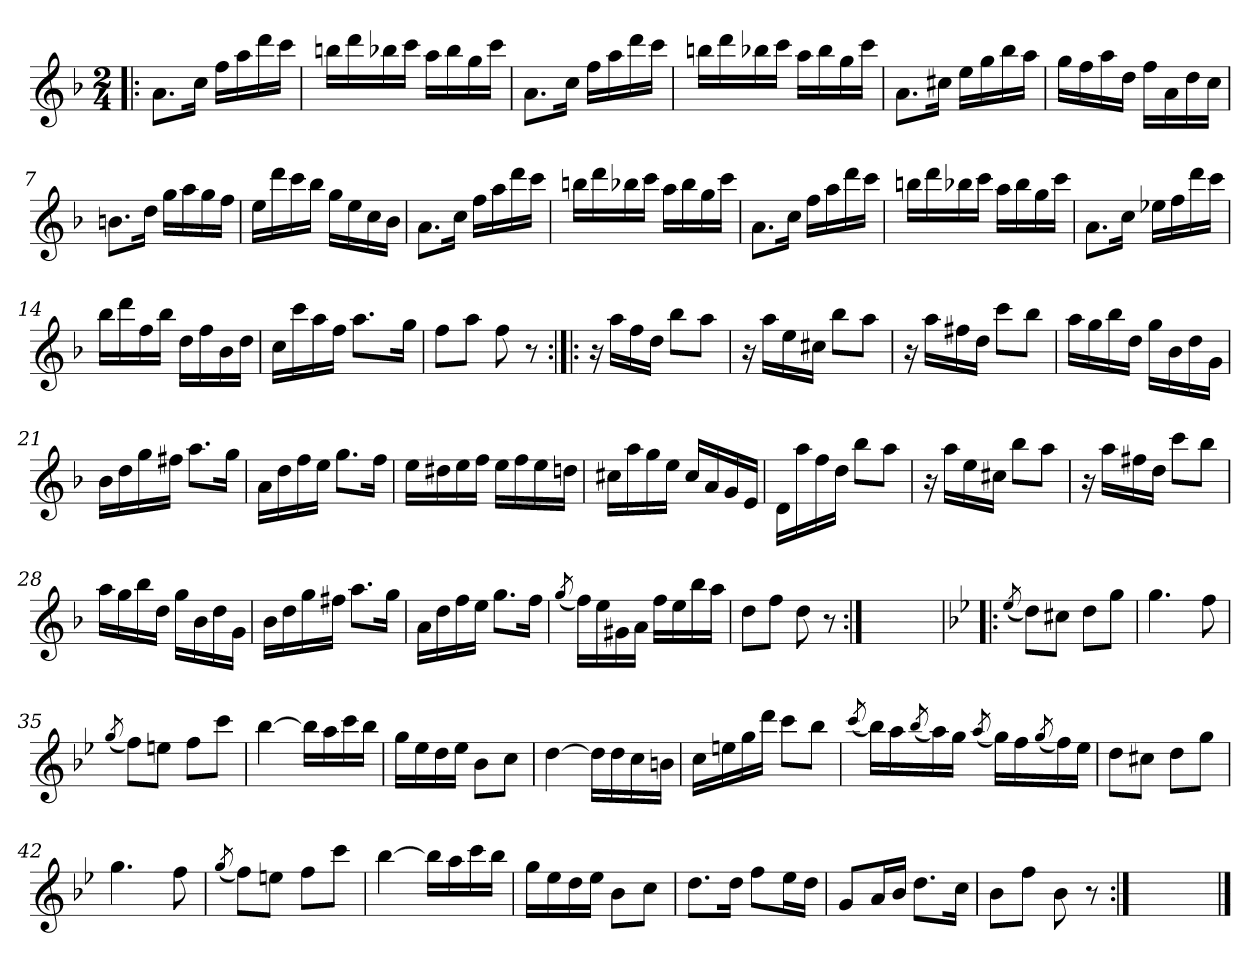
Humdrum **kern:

**kern
*part1
*staff1
*clefG2
*k[b-]
*F:
*M2/4
=1!|:
8.a\L
16cc\Jk
16ff\LL
16aa\
16ddd\
16ccc\JJ
=2
16bbn\LL
16ddd\
16bb-X\
16ccc\JJ
16aa\LL
16bb-\
16gg\
16ccc\JJ
=3
8.a\L
16cc\Jk
16ff\LL
16aa\
16ddd\
16ccc\JJ
=4
16bbn\LL
16ddd\
16bb-X\
16ccc\JJ
16aa\LL
16bb-\
16gg\
16ccc\JJ
!!LO:LB:g=z
=5
8.a\L
16cc#X\Jk
16ee\LL
16gg\
16bb-\
16aa\JJ
=6
16gg\LL
16ff\
16aa\
16dd\JJ
16ff\LL
16a\
16dd\
16cc\JJ
=7
8.bn\L
16dd\Jk
16gg\LL
16aa\
16gg\
16ff\JJ
=8
16ee\LL
16ddd\
16ccc\
16bb-\JJ
16gg\LL
16ee\
16cc\
16b-\JJ
!!LO:LB:g=z
=9
8.a\L
16cc\Jk
16ff\LL
16aa\
16ddd\
16ccc\JJ
=10
16bbn\LL
16ddd\
16bb-X\
16ccc\JJ
16aa\LL
16bb-\
16gg\
16ccc\JJ
=11
8.a\L
16cc\Jk
16ff\LL
16aa\
16ddd\
16ccc\JJ
=12
16bbn\LL
16ddd\
16bb-X\
16ccc\JJ
16aa\LL
16bb-\
16gg\
16ccc\JJ
!!LO:LB:g=z
=13
8.a\L
16cc\Jk
16ee-X\LL
16ff\
16ddd\
16ccc\JJ
=14
16bb-\LL
16ddd\
16ff\
16bb-\JJ
16dd\LL
16ff\
16b-\
16dd\JJ
=15
*^
16cc\LL	8ryy
16ccc\	.
16aa\	8ryy
16ff\JJ	.
8.aa\L	8ryy
.	8ryy
16gg\Jk	.
=16	=16
8ff\L	8ryy
8aa\J	8ryy
8ff\	8ryy
8r	8ryy
*v	*v
!!LO:LB:g=z
=17:|!|:
16r
16aa\LL
16ff\
16dd\JJ
8bb-\L
8aa\J
=18
16r
16aa\LL
16ee\
16cc#X\JJ
8bb-\L
8aa\J
=19
16r
16aa\LL
16ff#X\
16dd\JJ
8ccc\L
8bb-\J
=20
16aa\LL
16gg\
16bb-\
16dd\JJ
16gg\LL
16b-\
16dd\
16g\JJ
!!LO:LB:g=z
=21
16b-\LL
16dd\
16gg\
16ff#X\JJ
8.aa\L
16gg\Jk
=22
16a\LL
16dd\
16ff\
16ee\JJ
8.gg\L
16ff\Jk
=23
16ee\LL
16dd#X\
16ee\
16ff\JJ
16ee\LL
16ff\
16ee\
16ddn\JJ
=24
16cc#X\LL
16aa\
16gg\
16ee\JJ
16cc#/LL
16a/
16g/
16e/JJ
!!LO:LB:g=z
=25
16d\LL
16aa\
16ff\
16dd\JJ
8bb-\L
8aa\J
=26
16r
16aa\LL
16ee\
16cc#X\JJ
8bb-\L
8aa\J
=27
16r
16aa\LL
16ff#X\
16dd\JJ
8ccc\L
8bb-\J
=28
16aa\LL
16gg\
16bb-\
16dd\JJ
16gg\LL
16b-\
16dd\
16g\JJ
=29
16b-\LL
16dd\
16gg\
16ff#X\JJ
8.aa\L
16gg\Jk
!!LO:LB:g=z
=30
16a\LL
16dd\
16ff\
16ee\JJ
8.gg\L
16ff\Jk
=31
(<8qgg/
16ff\LL)
16ee\
16g#X\
16a\JJ
16ff\LL
16ee\
16bb-\
16aa\JJ
=32
*^
8dd\L	8ryy
8ff\J	8ryy
8dd\	8ryy
8r	8ryy
*v	*v
=32X1:|!
*stria0
2ryy
!!LO:LB:g=z
=33!|:
*stria5
*k[b-e-]
*B-:
(<8qee-/
8dd\L)
8cc#X\J
8dd\L
8gg\J
=34
4.gg\
8ff\
=35
(<8qgg/
8ff\L)
8een\J
8ff\L
8ccc\J
=36
[4bb-\
16bb-\LL]
16aa\
16ccc\
16bb-\JJ
!!LO:LB:g=z
=37
16gg\LL
16ee-\
16dd\
16ee-\JJ
8b-\L
8cc\J
=38
[4dd\
16dd\LL]
16dd\
16cc\
16bn\JJ
=39
16cc\LL
16een\
16gg\
16ddd\JJ
8ccc\L
8bb-\J
=40
(<8qccc/
16bb-\LL)
16aa\
(<8qbb-/
16aa\)
16gg\JJ
(<8qaa/
16gg\LL)
16ff\
(<8qgg/
16ff\)
16ee-\JJ
!!LO:LB:g=z
=41
8dd\L
8cc#X\J
8dd\L
8gg\J
=42
4.gg\
8ff\
=43
(<8qgg/
8ff\L)
8een\J
8ff\L
8ccc\J
=44
[4bb-\
16bb-\LL]
16aa\
16ccc\
16bb-\JJ
=45
16gg\LL
16ee-\
16dd\
16ee-\JJ
8b-\L
8cc\J
!!LO:LB:g=z
=46
8.dd\L
16dd\Jk
8ff\L
16ee-\L
16dd\JJ
=47
8g/L
16a/L
16b-/JJ
8.dd\L
16cc\Jk
=48
*^
8b-\L	8ryy
8ff\J	8ryy
8b-\	8ryy
8r	8ryy
*v	*v
=49:|!
*stria0
2ryy
==
*-
